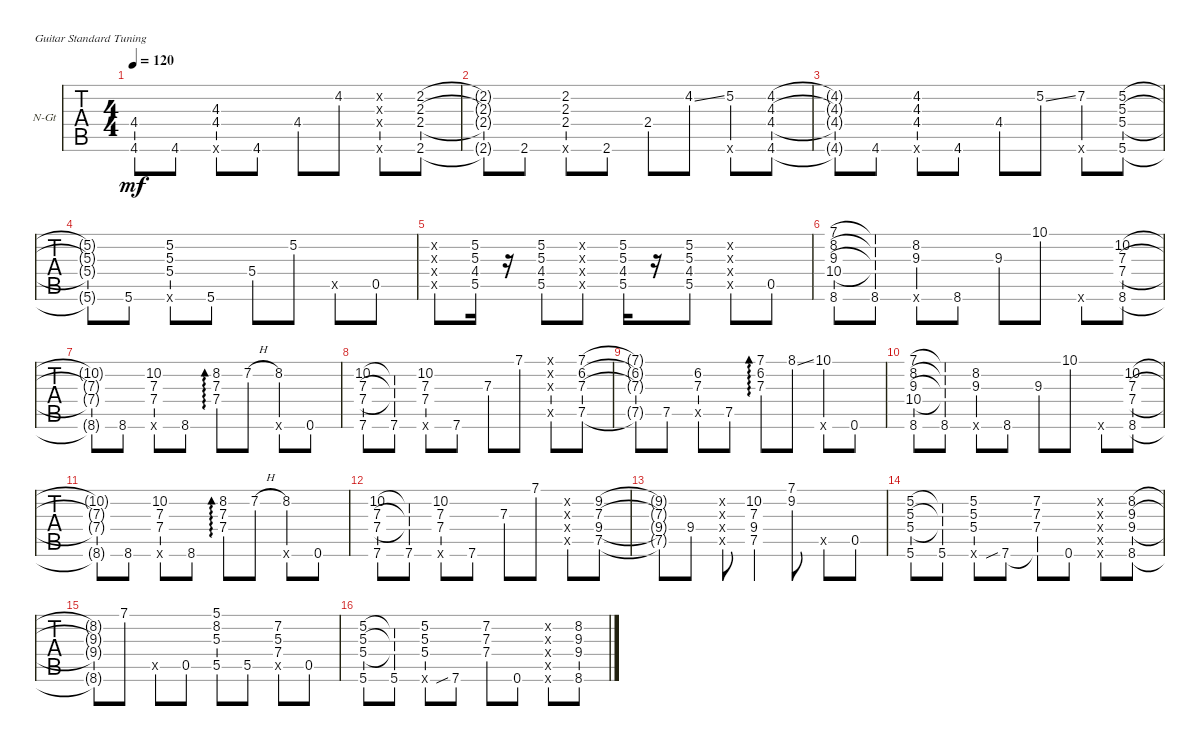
\defaultSystemsLayout 4
\bracketExtendMode groupsimilarinstruments
\firstSystemTrackNameOrientation horizontal
\otherSystemsTrackNameOrientation horizontal
\track ("Nylon Guitar" "N-Gt") {instrument acousticguitarnylon}
\staff {tabs}
\tuning (E4 B3 G3 D3 A2 E2)
\ts (4 4)
\tempo 120
\clef g2
\ks c
(4.4{t} 4.6{t}).8{dy mf} 4.6.8 (0.6{x} 4.4 4.3).8 4.6.8 4.4.8 4.2.8 (0.6{x} 0.4{x} 0.3{x} 0.2{x}).8 (2.6 2.3 2.2 2.4).8 |
(2.6{t} 2.3{t} 2.2{t} 2.4{t}).8 2.6.8 (0.6{x} 2.4 2.3 2.2).8 2.6.8 2.4.8 4.2{ss}.8 (5.2 0.6{x}).8 (4.2 4.3 4.4 4.6).8 |
(4.2{t} 4.3{t} 4.4{t} 4.6{t}).8 4.6.8 (0.6{x} 4.4 4.3 4.2).8 4.6.8 4.4.8 5.2{ss}.8 (7.2 0.6{x}).8 (5.6 5.4 5.3 5.2).8 |
(5.2{t} 5.6{t} 5.4{t} 5.3{t}).8 5.6.8 (0.6{x} 5.4 5.3 5.2).8 5.6.8 5.4.8 5.2.8 0.5{x}.8 0.5.8 |
(0.5{x} 0.3{x} 0.4{x} 0.2{x}).8 (5.5 4.4 5.3 5.2).16 r.16 (5.2 5.3 4.4 5.5).8 (0.2{x} 0.3{x} 0.4{x} 0.5{x}).8 (5.5 4.4 5.3 5.2).16 r.16 (5.2 5.3 4.4 5.5).8 (0.2{x} 0.3{x} 0.4{x} 0.5{x}).8 0.5.8 |
(7.1 8.2 9.3 10.4 8.6).8 (8.6 7.1{t} 8.2{t} 9.3{t} 10.4{t}).8 (8.2 9.3 0.6{x}).8 8.6.8 9.3.8 10.1.8 0.6{x}.8 (8.6 7.4 7.3 10.2).8 |
(8.6{t} 7.4{t} 7.3{t} 10.2{t}).8 8.6.8 (0.6{x} 7.4 7.3 10.2).8 8.6.8 (7.4 7.3 8.2).8{ad 0} 7.2{h}.8 (8.2 0.6{x}).8 0.6.8 |
(7.6 10.2 7.3 7.4).8 (7.6 10.2{t} 7.3{t} 7.4{t}).8 (0.6{x} 7.4 7.3 10.2).8 7.6.8 7.3.8 7.1.8 (0.5{x} 0.3{x} 0.2{x} 0.1{x}).8 (7.5 7.1 6.2 7.3).8 |
(7.5{t} 7.1{t} 6.2{t} 7.3{t}).8 7.5.8 (0.5{x} 7.3 6.2).8 7.5.8 (7.3 6.2 7.1).8{ad 0} 8.1{ss}.8 (10.1 0.6{x}).8 0.6.8 |
(7.1 8.2 9.3 10.4 8.6).8 (8.6 7.1{t} 8.2{t} 9.3{t} 10.4{t}).8 (8.2 9.3 0.6{x}).8 8.6.8 9.3.8 10.1.8 0.6{x}.8 (8.6 7.4 7.3 10.2).8 |
(8.6{t} 7.4{t} 7.3{t} 10.2{t}).8 8.6.8 (0.6{x} 7.4 7.3 10.2).8 8.6.8 (7.4 7.3 8.2).8{ad 0} 7.2{h}.8 (8.2 0.6{x}).8 0.6.8 |
(7.6 10.2 7.3 7.4).8 (7.6 10.2{t} 7.3{t} 7.4{t}).8 (0.6{x} 7.4 7.3 10.2).8 7.6.8 7.3.8 7.1.8 (0.5{x} 0.2{x} 0.3{x} 0.4{x}).8 (7.5 9.2 9.4 7.3).8 |
(7.5{t} 9.2{t} 7.3{t} 9.4{t}).8 9.4.8 (0.5{x} 0.4{x} 0.3{x} 0.2{x}).8 (7.5 9.4 7.3 10.2).4 (7.1 9.2).8 0.5{x}.8 0.5.8 |
(5.6 5.4 5.3 5.2).8 (5.6 5.4{t} 5.3{t} 5.2{t}).8 (0.6{x} 5.4 5.3 5.2).8 7.6{sib}.8 (7.4 7.3 7.2 7.6{t}).8 0.6.8 (0.6{x} 0.5{x} 0.4{x} 0.2{x} 0.3{x}).8 (8.2 8.6 9.3 9.4).8 |
(8.2{t} 8.6{t} 9.3{t} 9.4{t}).8 7.1.8 0.5{x}.8 0.5.8 (5.5 5.3 8.2 5.1).8 5.5.8 (0.5{x} 7.4 5.3 7.2).8 0.5.8 |
(5.6 5.4 5.3 5.2).8 (5.6 5.4{t} 5.3{t} 5.2{t}).8 (0.6{x} 5.4 5.3 5.2).8 7.6{sib}.8 (7.4 7.3 7.2).8 0.6.8 (0.6{x} 0.5{x} 0.4{x} 0.2{x} 0.3{x}).8 (8.2 8.6 9.3 9.4).8
